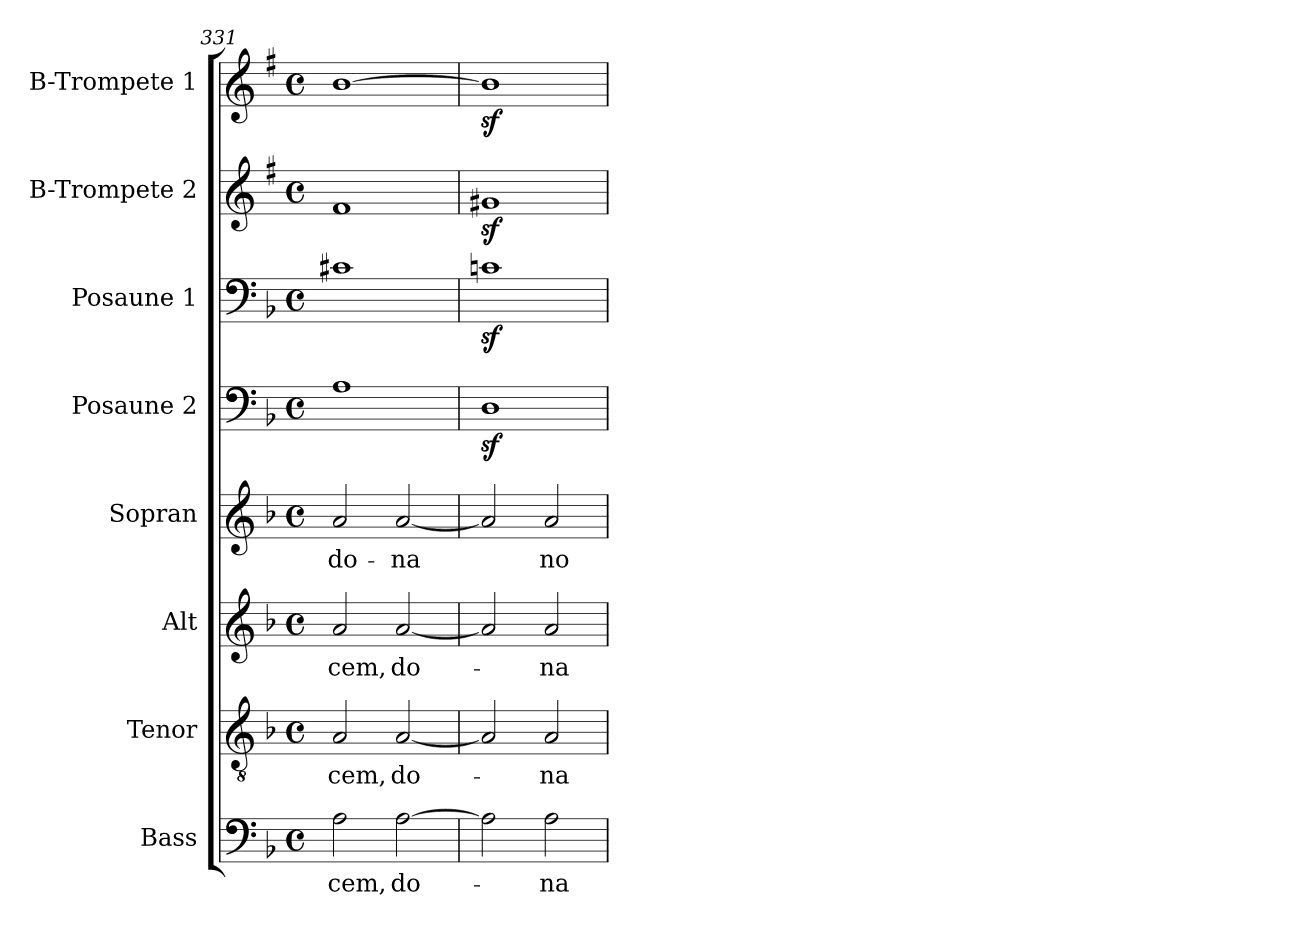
**kern	**text	**kern	**text	**kern	**text	**kern	**text	**kern	**kern	**kern	**kern
*part8	*part8	*part7	*part7	*part6	*part6	*part5	*part5	*part4	*part3	*part2	*part1
*staff8	*staff8	*staff7	*staff7	*staff6	*staff6	*staff5	*staff5	*staff4	*staff3	*staff2	*staff1
*I"Bass	*	*I"Tenor	*	*I"Alt	*	*I"Sopran	*	*I"Posaune 2	*I"Posaune 1	*I"B-Trompete 2	*I"B-Trompete 1
*I'B.	*	*I'T.	*	*I'A.	*	*I'S.	*	*I'Pos. 2	*I'Pos. 1	*I'B Trp. 2	*I'B Trp. 1
*clefF4	*	*clefGv2	*	*clefG2	*	*clefG2	*	*clefF4	*clefF4	*clefG2	*clefG2
*	*	*	*	*	*	*	*	*	*	*ITrd1c2	*ITrd1c2
*k[b-]	*	*k[b-]	*	*k[b-]	*	*k[b-]	*	*k[b-]	*k[b-]	*k[b-]	*k[b-]
*F:	*	*F:	*	*F:	*	*F:	*	*F:	*F:	*F:	*F:
*M4/4	*	*M4/4	*	*M4/4	*	*M4/4	*	*M4/4	*M4/4	*M4/4	*M4/4
*met(c)	*	*met(c)	*	*met(c)	*	*met(c)	*	*met(c)	*met(c)	*met(c)	*met(c)
=331	=331	=331	=331	=331	=331	=331	=331	=331	=331	=331	=331
!	!LO:LY:b	!	!LO:LY:b	!	!LO:LY:b	!	!LO:LY:b	!	!	!	!
2A\	-cem,	2A/	-cem,	2a/	-cem,	2a/	do-	1A	1c#X	1e	[1a
!	!LO:LY:b	!	!LO:LY:b	!	!LO:LY:b	!	!LO:LY:b	!	!	!	!
[2A\	do-	[2A/	do-	[2a/	do-	[2a/	-na	.	.	.	.
=332	=332	=332	=332	=332	=332	=332	=332	=332	=332	=332	=332
2A\]	.	2A/]	.	2a/]	.	2a/]	.	1Dz<	1cnz<	1f#Xz<	1az<]
!	!LO:LY:b	!	!LO:LY:b	!	!LO:LY:b	!	!LO:LY:b	!	!	!	!
2A\	-na	2A/	-na	2a/	-na	2a/	no-	.	.	.	.
=	=	=	=	=	=	=	=	=	=	=	=
*-	*-	*-	*-	*-	*-	*-	*-	*-	*-	*-	*-
